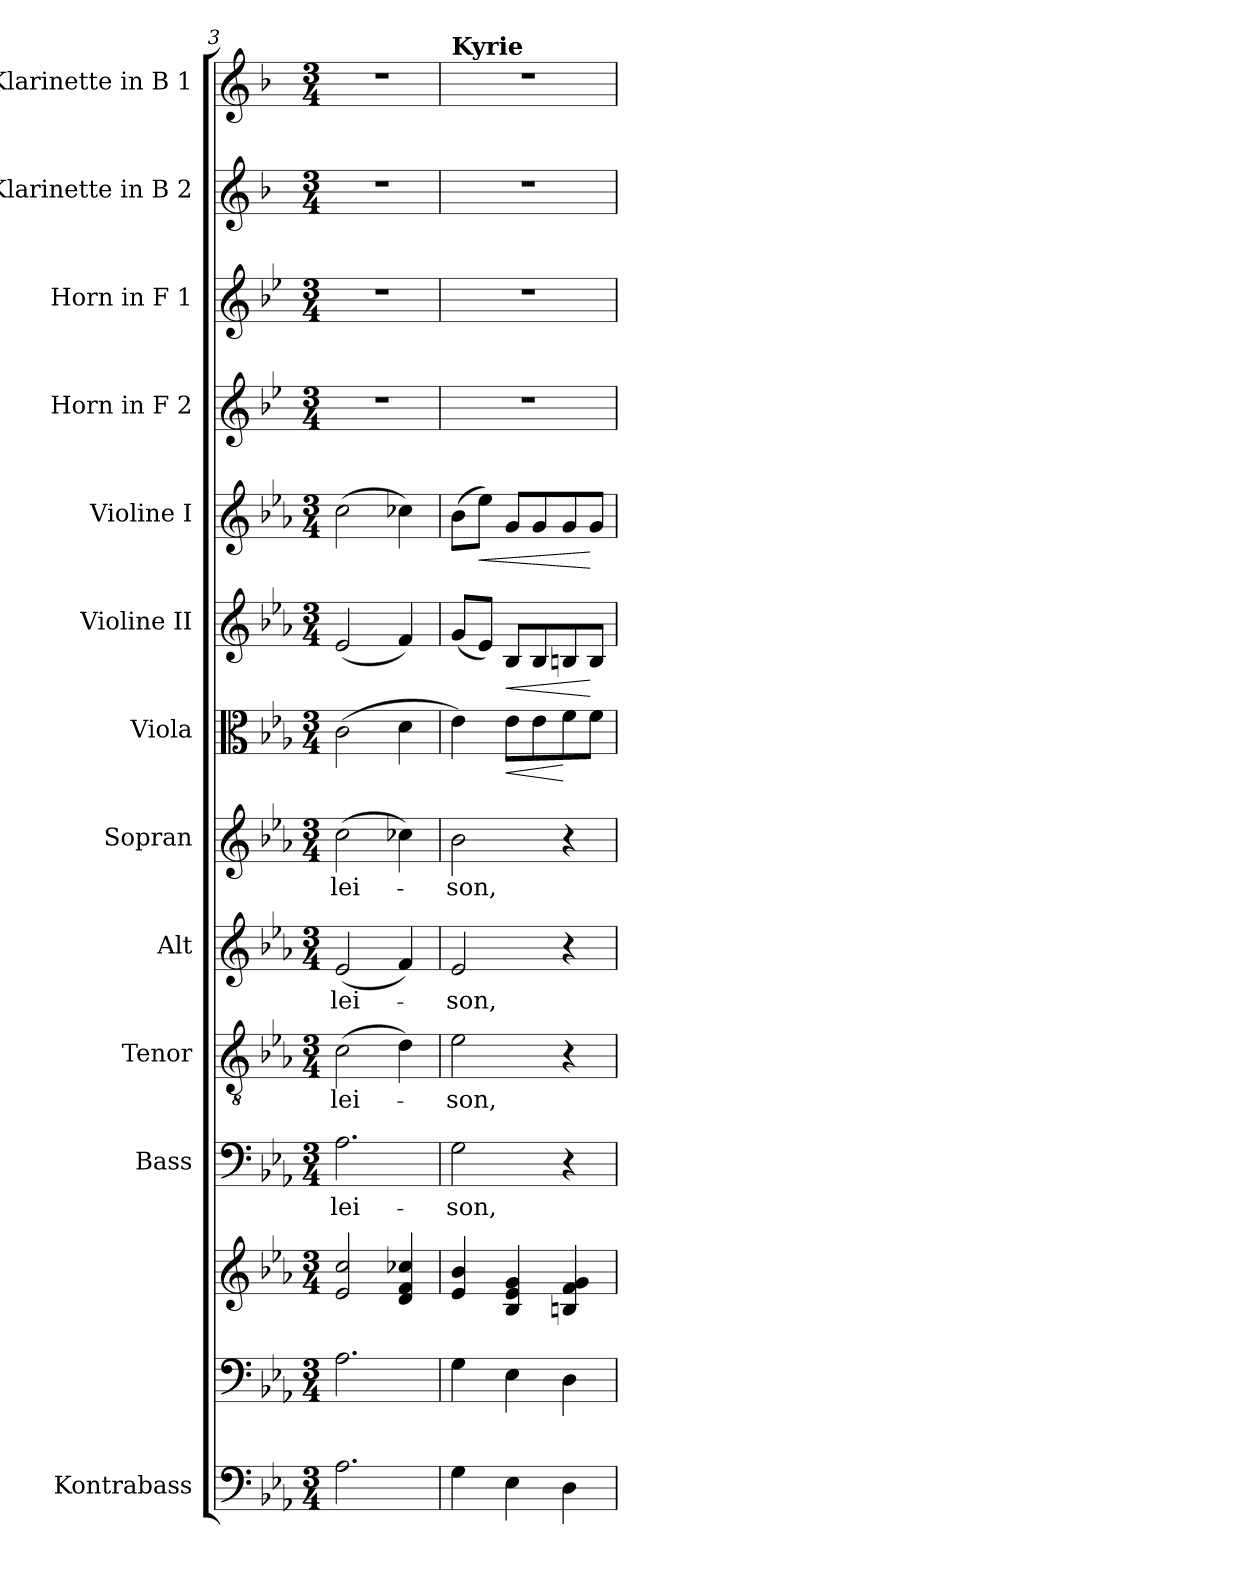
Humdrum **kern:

**kern	**kern	**kern	**kern	**text	**kern	**text	**kern	**text	**kern	**text	**kern	**dynam	**kern	**dynam	**kern	**dynam	**kern	**kern	**kern	**kern
*part13	*part12	*part12	*part11	*part11	*part10	*part10	*part9	*part9	*part8	*part8	*part7	*part7	*part6	*part6	*part5	*part5	*part4	*part3	*part2	*part1
*staff14	*staff13	*staff12	*staff11	*staff11	*staff10	*staff10	*staff9	*staff9	*staff8	*staff8	*staff7	*staff7	*staff6	*staff6	*staff5	*staff5	*staff4	*staff3	*staff2	*staff1
*I"Kontrabass	*	*	*I"Bass	*	*I"Tenor	*	*I"Alt	*	*I"Sopran	*	*I"Viola	*	*I"Violine II	*	*I"Violine I	*	*I"Horn in F 2	*I"Horn in F 1	*I"Klarinette in B 2	*I"Klarinette in B 1
*I'Kb.	*	*	*I'B	*	*I'T	*	*I'A	*	*I'S	*	*I'Vla.	*	*I'Vl. II	*	*I'Vl. I	*	*I'Hrn. 2	*I'Hrn. 1	*	*
*clefF4	*clefF4	*clefG2	*clefF4	*	*clefGv2	*	*clefG2	*	*clefG2	*	*clefC3	*	*clefG2	*	*clefG2	*	*clefG2	*clefG2	*clefG2	*clefG2
*ITrd7c12	*	*	*	*	*	*	*	*	*	*	*	*	*	*	*	*	*ITrd4c7	*ITrd4c7	*ITrd1c2	*ITrd1c2
*k[b-e-a-]	*k[b-e-a-]	*k[b-e-a-]	*k[b-e-a-]	*	*k[b-e-a-]	*	*k[b-e-a-]	*	*k[b-e-a-]	*	*k[b-e-a-]	*	*k[b-e-a-]	*	*k[b-e-a-]	*	*k[b-e-a-]	*k[b-e-a-]	*k[b-e-a-]	*k[b-e-a-]
*E-:	*E-:	*E-:	*E-:	*	*E-:	*	*E-:	*	*E-:	*	*E-:	*	*E-:	*	*E-:	*	*E-:	*E-:	*E-:	*E-:
*M3/4	*M3/4	*M3/4	*M3/4	*	*M3/4	*	*M3/4	*	*M3/4	*	*M3/4	*	*M3/4	*	*M3/4	*	*M3/4	*M3/4	*M3/4	*M3/4
=3	=3	=3	=3	=3	=3	=3	=3	=3	=3	=3	=3	=3	=3	=3	=3	=3	=3	=3	=3	=3
!	!	!	!	!LO:LY:b	!	!LO:LY:b	!	!LO:LY:b	!	!LO:LY:b	!	!	!	!	!	!	!	!	!	!
2.AA-\	2.A-\	2e-/ 2cc/	2.A-\	-lei-	(>2c\	-lei-	(<2e-/	-lei-	(>2cc\	-lei-	(>2c\	.	(<2e-/	.	(>2cc\	.	2.r	2.r	2.r	2.r
.	.	4d/ 4f/ 4cc-X/	.	.	4d\)	.	4f/)	.	4cc-X\)	.	4d\	.	4f/)	.	4cc-X\)	.	.	.	.	.
=4	=4	=4	=4	=4	=4	=4	=4	=4	=4	=4	=4	=4	=4	=4	=4	=4	=4	=4	=4	=4
!	!	!	!	!	!	!	!	!	!	!	!	!	!	!	!	!	!	!	!	!LO:TX:a:B:t=Kyrie
!	!	!	!	!LO:LY:b	!	!LO:LY:b	!	!LO:LY:b	!	!LO:LY:b	!	!	!	!	!	!	!	!	!	!
4GG\	4G\	4e-/ 4b-/	2G\	-son,	2e-\	-son,	2e-/	-son,	2b-\	-son,	4e-\)	.	(<8g/L	.	(>8b-\L	.	2.r	2.r	2.r	2.r
!	!	!	!	!	!	!	!	!	!	!	!	!	!	!	!	!LO:HP:b	!	!	!	!
.	.	.	.	.	.	.	.	.	.	.	.	.	8e-/J)	.	8ee-\J)	<	.	.	.	.
!	!	!	!	!	!	!	!	!	!	!	!	!LO:HP:b	!	!LO:HP:b	!	!	!	!	!	!
4EE-\	4E-\	4B-/ 4e-/ 4g/	.	.	.	.	.	.	.	.	8e-\L	<	8B-/L	<	8g/L	.	.	.	.	.
.	.	.	.	.	.	.	.	.	.	.	8e-\	.	8B-/	.	8g/	.	.	.	.	.
4DD\	4D\	4Bn/ 4f/ 4g/	4r	.	4r	.	4r	.	4r	.	8f\	[	8Bn/	.	8g/	.	.	.	.	.
.	.	.	.	.	.	.	.	.	.	.	8f\J	.	8B/J	[	8g/J	[	.	.	.	.
=	=	=	=	=	=	=	=	=	=	=	=	=	=	=	=	=	=	=	=	=
*-	*-	*-	*-	*-	*-	*-	*-	*-	*-	*-	*-	*-	*-	*-	*-	*-	*-	*-	*-	*-
